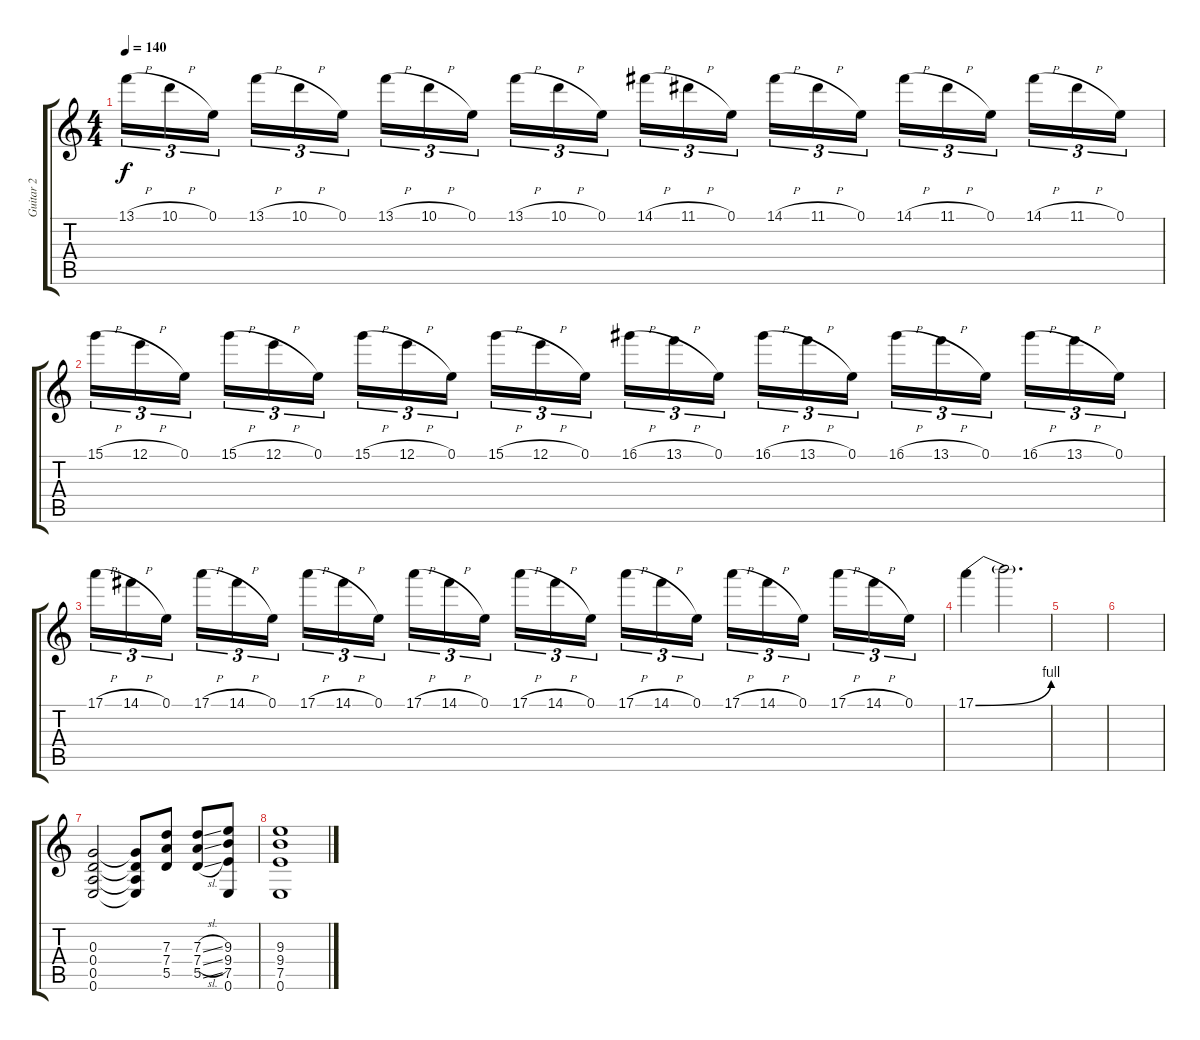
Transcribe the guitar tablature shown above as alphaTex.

\track ("Guitar 2" "Guitar 2") {instrument overdrivenguitar}
\staff {score tabs}
\tuning (E4 B3 G3 D3 A2 E2) {hide}
\ts (4 4)
\tempo 140
\clef g2
\ks c
13.1{h}.16{tu (3 2) dy f} 10.1{h}.16{tu (3 2)} 0.1.16{tu (3 2) beam splitsecondary} 13.1{h}.16{tu (3 2)} 10.1{h}.16{tu (3 2)} 0.1.16{tu (3 2)} 13.1{h}.16{tu (3 2)} 10.1{h}.16{tu (3 2)} 0.1.16{tu (3 2) beam splitsecondary} 13.1{h}.16{tu (3 2)} 10.1{h}.16{tu (3 2)} 0.1.16{tu (3 2)} 14.1{h}.16{tu (3 2)} 11.1{h}.16{tu (3 2)} 0.1.16{tu (3 2) beam splitsecondary} 14.1{h}.16{tu (3 2)} 11.1{h}.16{tu (3 2)} 0.1.16{tu (3 2)} 14.1{h}.16{tu (3 2)} 11.1{h}.16{tu (3 2)} 0.1.16{tu (3 2) beam splitsecondary} 14.1{h}.16{tu (3 2)} 11.1{h}.16{tu (3 2)} 0.1.16{tu (3 2)} |
15.1{h}.16{tu (3 2)} 12.1{h}.16{tu (3 2)} 0.1.16{tu (3 2) beam splitsecondary} 15.1{h}.16{tu (3 2)} 12.1{h}.16{tu (3 2)} 0.1.16{tu (3 2)} 15.1{h}.16{tu (3 2)} 12.1{h}.16{tu (3 2)} 0.1.16{tu (3 2) beam splitsecondary} 15.1{h}.16{tu (3 2)} 12.1{h}.16{tu (3 2)} 0.1.16{tu (3 2)} 16.1{h}.16{tu (3 2)} 13.1{h}.16{tu (3 2)} 0.1.16{tu (3 2) beam splitsecondary} 16.1{h}.16{tu (3 2)} 13.1{h}.16{tu (3 2)} 0.1.16{tu (3 2)} 16.1{h}.16{tu (3 2)} 13.1{h}.16{tu (3 2)} 0.1.16{tu (3 2) beam splitsecondary} 16.1{h}.16{tu (3 2)} 13.1{h}.16{tu (3 2)} 0.1.16{tu (3 2)} |
17.1{h}.16{tu (3 2)} 14.1{h}.16{tu (3 2)} 0.1.16{tu (3 2) beam splitsecondary} 17.1{h}.16{tu (3 2)} 14.1{h}.16{tu (3 2)} 0.1.16{tu (3 2)} 17.1{h}.16{tu (3 2)} 14.1{h}.16{tu (3 2)} 0.1.16{tu (3 2) beam splitsecondary} 17.1{h}.16{tu (3 2)} 14.1{h}.16{tu (3 2)} 0.1.16{tu (3 2)} 17.1{h}.16{tu (3 2)} 14.1{h}.16{tu (3 2)} 0.1.16{tu (3 2) beam splitsecondary} 17.1{h}.16{tu (3 2)} 14.1{h}.16{tu (3 2)} 0.1.16{tu (3 2)} 17.1{h}.16{tu (3 2)} 14.1{h}.16{tu (3 2)} 0.1.16{tu (3 2) beam splitsecondary} 17.1{h}.16{tu (3 2)} 14.1{h}.16{tu (3 2)} 0.1.16{tu (3 2)} |
17.1{be (bend 0 0 60 4)}.4 17.1{t}.2{d} |
|
|
(0.3 0.4 0.5 0.6).2 (0.3{t} 0.4{t} 0.5{t} 0.6{t}).8 (7.3 7.4 5.5).8 (7.3{sl} 7.4{sl} 5.5{sl}).8 (9.3 9.4 7.5 0.6).8 |
(9.3 9.4 7.5 0.6).1
